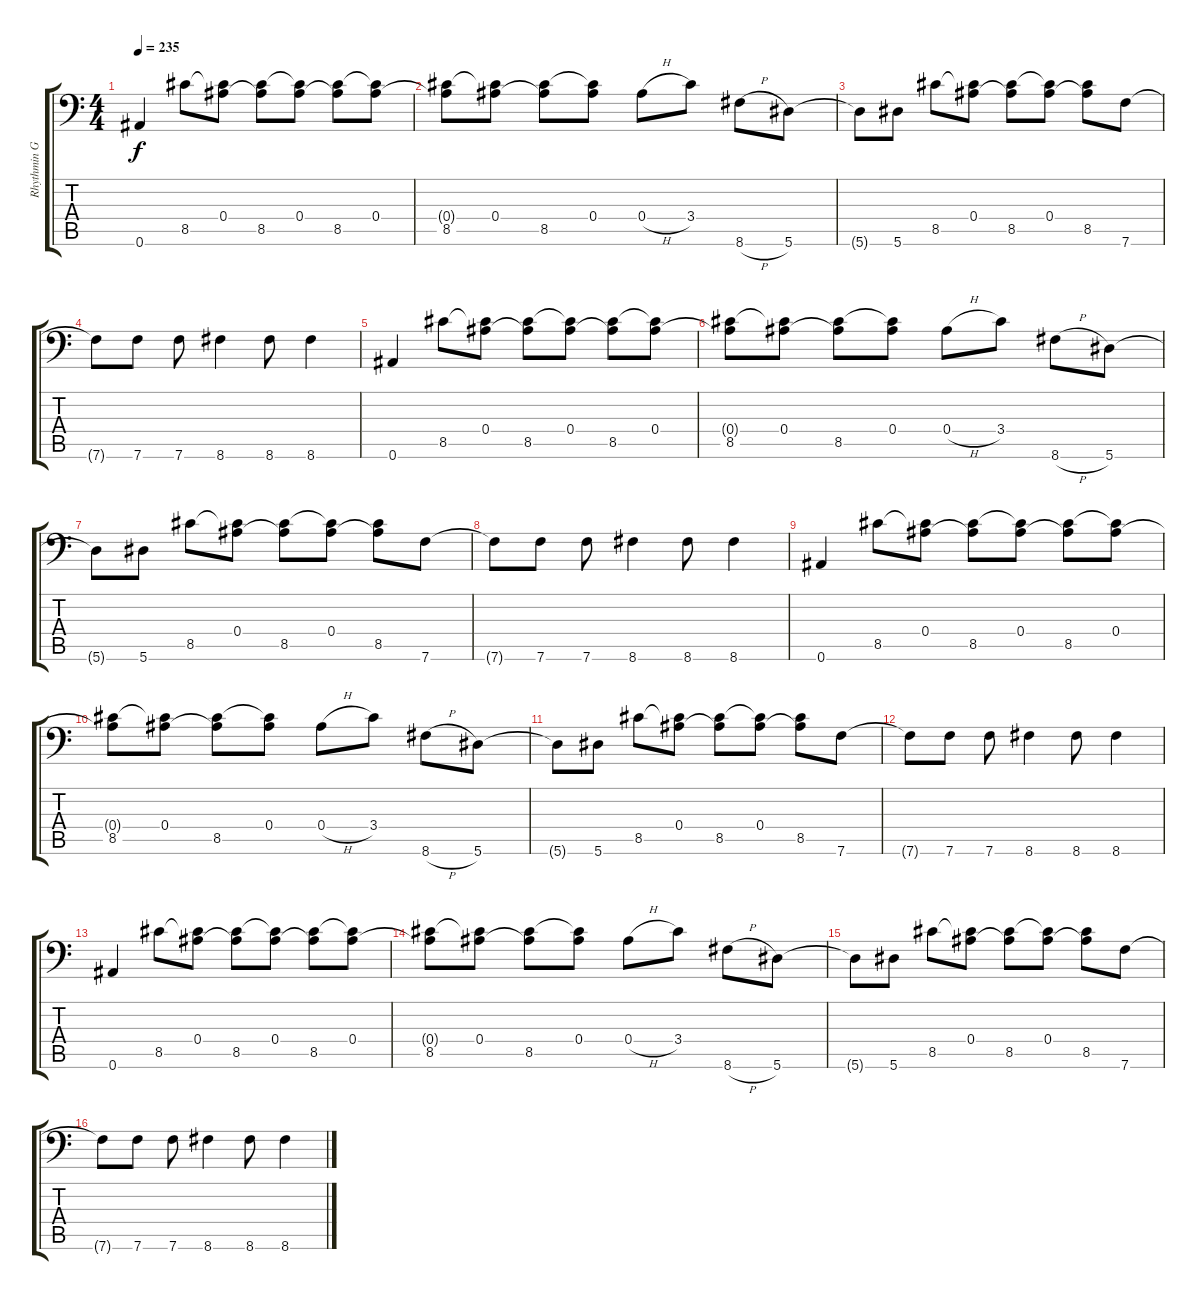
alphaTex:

\track ("Rhythmin Guitar #2" "Rhythmin G") {instrument distortionguitar}
\staff {score tabs}
\tuning (C4 G3 Eb3 Bb2 F2 Bb1) {hide}
\ts (4 4)
\tempo 235
\clef f4
\ks c
0.6.4{dy f} 8.5.8 (0.4 8.5{t}).8 (0.4{t} 8.5).8 (0.4 8.5{t}).8 (0.4{t} 8.5).8 (0.4 8.5{t}).8 |
(0.4{t} 8.5).8 (0.4 8.5{t}).8 (0.4{t} 8.5).8 (0.4 8.5{t}).8 0.4{h}.8 3.4.8 8.6{h}.8 5.6.8 |
5.6{t}.8 5.6.8 8.5.8 (0.4 8.5{t}).8 (0.4{t} 8.5).8 (0.4 8.5{t}).8 (0.4{t} 8.5).8 7.6.8 |
7.6{t}.8 7.6.8 7.6.8 8.6.4 8.6.8 8.6.4 |
0.6.4 8.5.8 (0.4 8.5{t}).8 (0.4{t} 8.5).8 (0.4 8.5{t}).8 (0.4{t} 8.5).8 (0.4 8.5{t}).8 |
(0.4{t} 8.5).8 (0.4 8.5{t}).8 (0.4{t} 8.5).8 (0.4 8.5{t}).8 0.4{h}.8 3.4.8 8.6{h}.8 5.6.8 |
5.6{t}.8 5.6.8 8.5.8 (0.4 8.5{t}).8 (0.4{t} 8.5).8 (0.4 8.5{t}).8 (0.4{t} 8.5).8 7.6.8 |
7.6{t}.8 7.6.8 7.6.8 8.6.4 8.6.8 8.6.4 |
0.6.4 8.5.8 (0.4 8.5{t}).8 (0.4{t} 8.5).8 (0.4 8.5{t}).8 (0.4{t} 8.5).8 (0.4 8.5{t}).8 |
(0.4{t} 8.5).8 (0.4 8.5{t}).8 (0.4{t} 8.5).8 (0.4 8.5{t}).8 0.4{h}.8 3.4.8 8.6{h}.8 5.6.8 |
5.6{t}.8 5.6.8 8.5.8 (0.4 8.5{t}).8 (0.4{t} 8.5).8 (0.4 8.5{t}).8 (0.4{t} 8.5).8 7.6.8 |
7.6{t}.8 7.6.8 7.6.8 8.6.4 8.6.8 8.6.4 |
0.6.4 8.5.8 (0.4 8.5{t}).8 (0.4{t} 8.5).8 (0.4 8.5{t}).8 (0.4{t} 8.5).8 (0.4 8.5{t}).8 |
(0.4{t} 8.5).8 (0.4 8.5{t}).8 (0.4{t} 8.5).8 (0.4 8.5{t}).8 0.4{h}.8 3.4.8 8.6{h}.8 5.6.8 |
5.6{t}.8 5.6.8 8.5.8 (0.4 8.5{t}).8 (0.4{t} 8.5).8 (0.4 8.5{t}).8 (0.4{t} 8.5).8 7.6.8 |
7.6{t}.8 7.6.8 7.6.8 8.6.4 8.6.8 8.6.4
